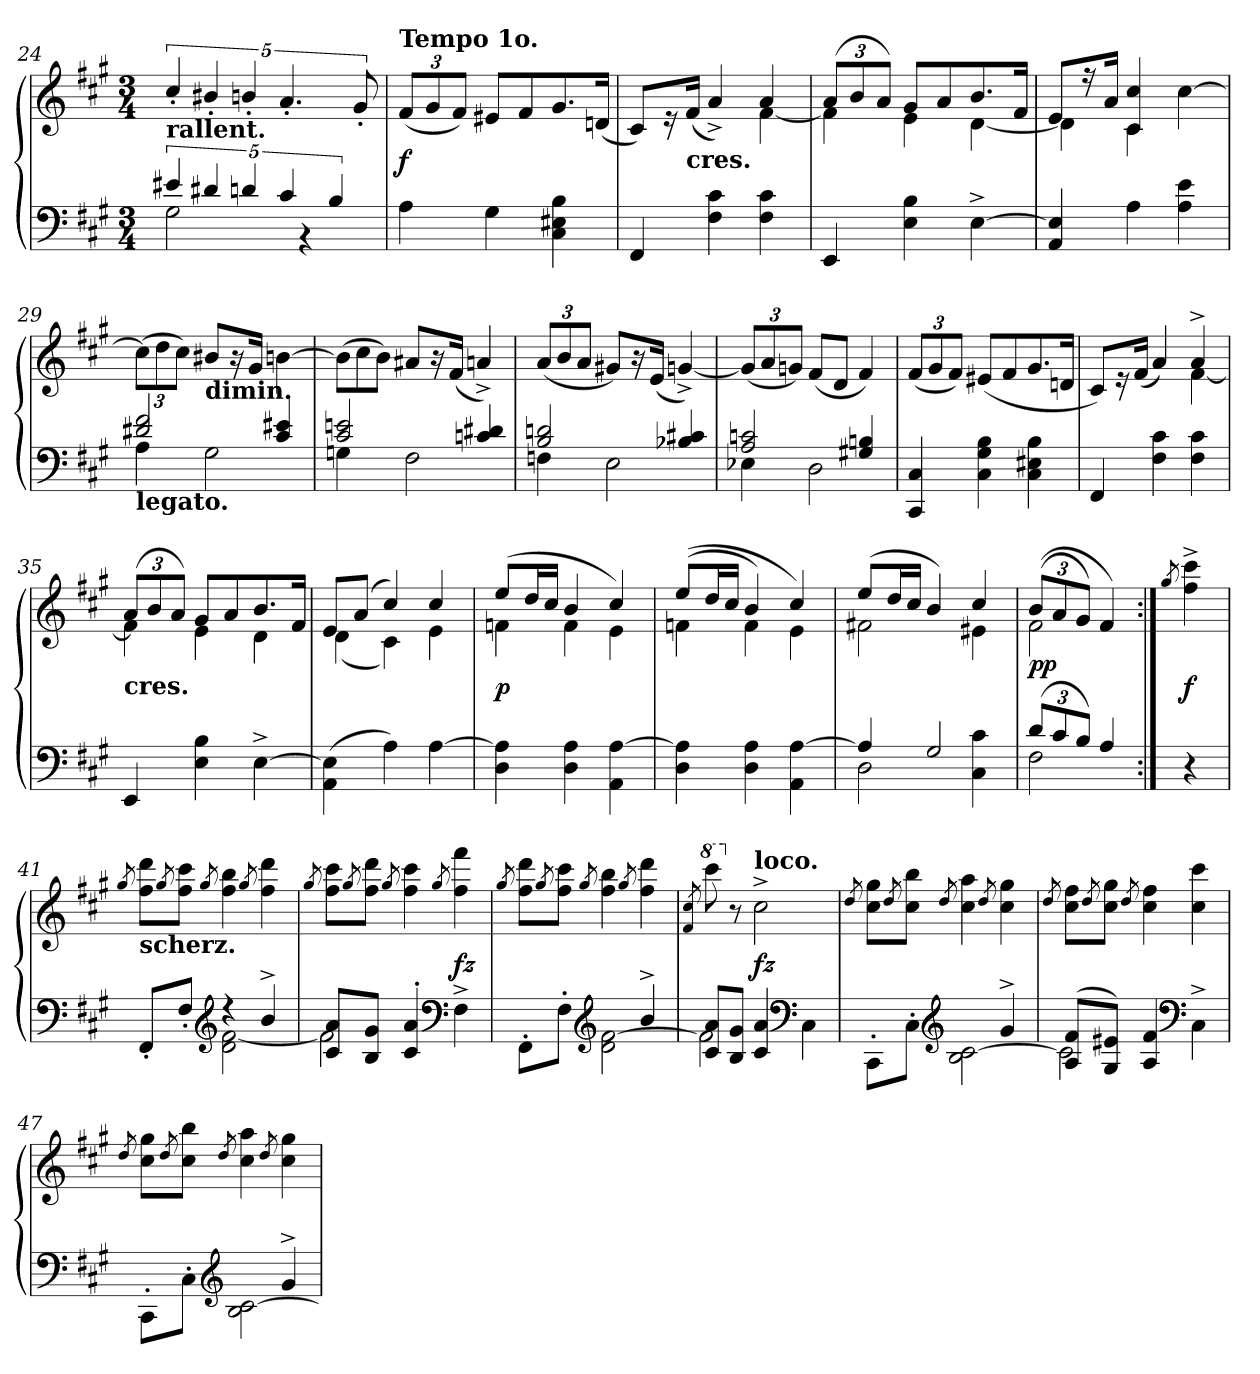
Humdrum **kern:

**kern	**kern	**dynam
*part1	*part1	*part1
*staff2	*staff1	*staff1/2
*clefF4	*clefG2	*
*k[f#c#g#]	*k[f#c#g#]	*
*f#:	*f#:	*
*M3/4	*M3/4	*
=24	=24	=24
*^	*	*
!	!	!LO:TX:b:B:t=rallent.	!
(20%3e#X	2G#)	20%3cc#'</	.
20%3d#X	.	20%3b#X'</	.
20%3dn	.	20%3bn'</	.
20%3c#	.	20%3.a'<	.
.	4r	.	.
20%3B	.	.	.
.	.	40%3g#'<	.
*v	*v	*	*
=25	=25	=25
*	*Xbrackettup	*
!	!LO:TX:a:B:t=Tempo 1o.	!
4A	(12f#L	f
.	12g#	.
.	12f#J)	.
4G#	8e#XL	.
.	8f#	.
4B 4E#X 4C#	8.g#	.
.	(16dnJk	.
=26	=26	=26
*	*^	*
4FF#	8c#L)	2ryy	.
.	16r	.	.
!	!LO:TX:c:B:t=cres.	!	!
.	(<16f#Jk	.	.
4c# 4F#	4a^>)	.	.
4c# 4F#	4a	[4f#	.
=27	=27	=27	=27
4EE	(>12aL	4f#]	.
.	12b	.	.
.	12aJ)	.	.
4B 4E	8g#L	4e	.
.	8a	.	.
[4E^>	8.b	[4d	.
.	16f#Jk	.	.
=28	=28	=28	=28
4E] 4AA	8eL	4d]	.
.	16r	.	.
.	16aJk	.	.
4A	4cc# 4c#	4c#	.
4e 4A	[4cc#	4ryy	.
=29	=29	=29	=29
*^	*	*	*
!LO:TX:b:B:t=legato.	!	!	!	!
*	*	*v	*v	*
2f# 2d#X	4A	(>12cc#L]	.
.	.	12dd	.
.	.	12cc#J)	.
!	!	!LO:TX:b:B:t=dimin.	!
.	2G#	8b#XL	.
.	.	16r	.
.	.	16g#Jk	.
4e#X 4c#	.	[4bn	.
=30	=30	=30	=30
*	*	*Xtuplet	*
2en 2c#	4Gn	(>12bL]	.
.	.	12cc#	.
.	.	12bJ)	.
.	2F#	8a#XL	.
.	.	16r	.
.	.	(<16f#Jk	.
4d#X 4cn	.	4an^>)	.
=31	=31	=31	=31
*	*	*tuplet	*
2dn 2B	4Fn	(<12aL	.
.	.	12b	.
.	.	12aJ	.
.	2E	8g#XL)	.
.	.	16r	.
.	.	(16eJk	.
4c#X 4B-X	.	[4gn^>)	.
=32	=32	=32	=32
2cn 2A	4E-X	(<12gnL]	.
.	.	12a	.
.	.	12gJ)	.
.	2D	(8f#L	.
.	.	8dJ	.
4Bn 4G#X	.	4f#)	.
*v	*v	*	*
=33	=33	=33
4C# 4CC#	(<12f#L	.
.	12g#	.
.	12f#J)	.
4B 4G# 4C#	(8e#XL	.
.	8f#	.
4B 4E#X 4C#	8.g#	.
.	16dnJk	.
=34	=34	=34
*	*^	*
4FF#	8c#L)	2ryy	.
.	16r	.	.
.	(16f#Jk	.	.
4c# 4F#	4a)	.	.
4c# 4F#	4a^>	[4f#	.
=35	=35	=35	=35
!	!LO:TX:c:B:t=cres.	!	!
4EE	(>12aL	4f#]	.
.	12b	.	.
.	12aJ)	.	.
4B 4E	8g#L	4e	.
.	8a	.	.
[4E^>	8.b	4d	.
.	16f#Jk	.	.
=36	=36	=36	=36
(4E]\ 4AA\	8eL	(<4d	.
.	(8aJ	.	.
4A)	4cc#)	4c#)	.
[4A	4cc#	4e	.
=37	=37	=37	=37
4A] 4D	(8eeL	4fn	p
.	16ddL	.	.
.	16cc#JJ	.	.
4A 4D	4b	4f	.
[4A 4AA	4cc#)	4e	.
=38	=38	=38	=38
4A] 4D	(<(8eeL	4fn	.
.	16ddL	.	.
.	16cc#JJ	.	.
4A 4D	4b)	4f	.
[4A 4AA	4cc#)	4e	.
=39	=39	=39	=39
*^	*	*	*
4A]	2D	(<8eeL	2f#X	.
.	.	16ddL	.	.
.	.	16cc#JJ	.	.
2G#	.	4b)	.	.
.	4c# 4C#	4cc#	4e#X	.
=40	=40	=40	=40	=40
*Xbrackettup	*	*	*	*
(>12dL	2F#	(>(<12bL	2f#	pp
12c#	.	12a	.	.
12BJ)	.	12g#J)	.	.
4A	.	4f#)	.	.
*v	*v	*	*	*
*	*v	*v	*
=:|!	=:|!	=:|!
.	8qgg#/	.
4r	4ccc#^< 4ff#^<	f
=41	=41	=41
.	8qgg#/	.
*^	*	*
!	!	!LO:TX:b:B:t=scherz.	!
8FF#'>/L	4ryy	8ddd 8ff#L	.
.	.	8qgg#/	.
8F#'>\J	.	8ccc# 8ff#J	.
*clefG2	*	*	*
.	.	8qgg#/	.
4rdd	[2f# 2d	4bb 4ff#	.
.	.	8qgg#/	.
4b^>	.	4ddd 4ff#	.
=42	=42	=42	=42
.	.	8qgg#/	.
8a 8c#L	2f#]	8ccc# 8ff#L	.
.	.	8qgg#/	.
8g# 8BJ	.	8ddd 8ff#J	.
.	.	8qgg#/	.
4a'< 4c#'<	.	4ccc# 4ff#	.
*clefF4	*	*	*
.	.	8qgg#/	.
4F#^>	4ryy	4fff# 4ff#	fz
=43	=43	=43	=43
.	.	8qgg#/	.
8FF#'>\L	4ryy	8ddd 8ff#L	.
.	.	8qgg#/	.
8F#'>J	.	8ccc# 8ff#J	.
*clefG2	*	*	*
.	.	8qgg#/	.
4ryy	[2f#\ 2d\	4bb 4ff#	.
.	.	8qgg#/	.
4b^	.	4ddd 4ff#	.
=44	=44	=44	=44
.	.	8qf#/ 8qcc#/	.
*	*	*8va	*
8a 8c#L	2f#]	8cccc#	.
*	*	*X8va	*
8g# 8BJ	.	8r	.
!	!	!LO:TX:a:B:t=loco.	!
4a 4c#	.	2cc#^>	fz
*clefF4	*	*	*
4C#\	4ryy	.	.
=45	=45	=45	=45
.	.	8qdd/	.
8CC#'>\L	4ryy	8gg# 8cc#L	.
.	.	8qdd/	.
8C#'>J	.	8bb 8cc#J	.
*clefG2	*	*	*
.	.	8qdd/	.
4ryy	[2c# 2B	4aa 4cc#	.
.	.	8qdd/	.
4g#^>	.	4gg# 4cc#	.
=46	=46	=46	=46
.	.	8qdd/	.
(<8f# 8AL	2c#]	8ff# 8cc#L	.
.	.	8qdd/	.
8e#X 8G#J)	.	8gg# 8cc#J	.
.	.	8qdd/	.
4f# 4A	.	4ff# 4cc#	.
*clefF4	*	*	*
4C#^>\	4ryy	4ccc# 4cc#	.
=47	=47	=47	=47
.	.	8qdd/	.
8CC#'>\L	4ryy	8gg# 8cc#L	.
.	.	8qdd/	.
8C#'>J	.	8bb 8cc#J	.
*clefG2	*	*	*
.	.	8qdd/	.
4ryy	[2c# 2B	4aa 4cc#	.
.	.	8qdd/	.
4g#^>	.	4gg# 4cc#	.
*v	*v	*	*
=	=	=
*-	*-	*-
